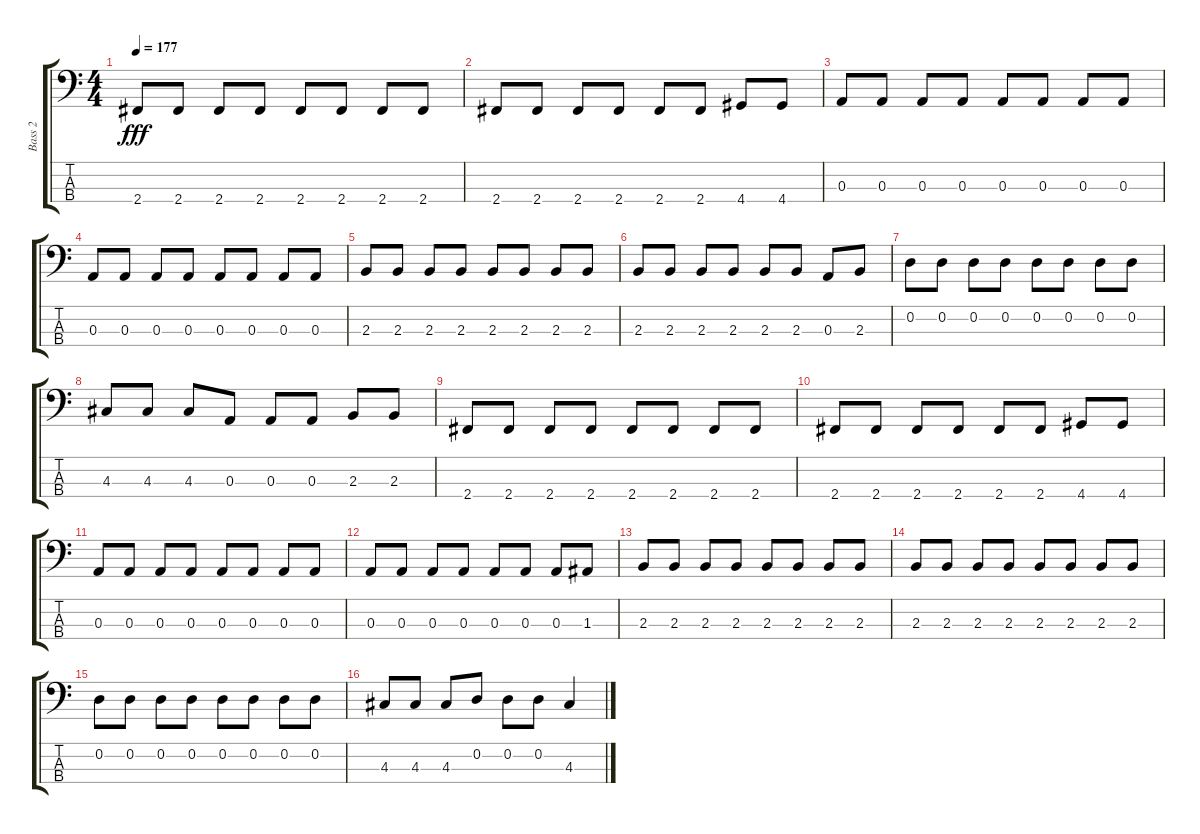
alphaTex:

\track ("Bass 2" "Bass 2") {instrument electricbasspick}
\staff {score tabs}
\tuning (G2 D2 A1 E1) {hide}
\ts (4 4)
\tempo 177
\clef f4
\ks c
2.4.8{dy fff} 2.4.8 2.4.8 2.4.8 2.4.8 2.4.8 2.4.8 2.4.8 |
2.4.8 2.4.8 2.4.8 2.4.8 2.4.8 2.4.8 4.4.8 4.4.8 |
0.3.8 0.3.8 0.3.8 0.3.8 0.3.8 0.3.8 0.3.8 0.3.8 |
0.3.8 0.3.8 0.3.8 0.3.8 0.3.8 0.3.8 0.3.8 0.3.8 |
2.3.8 2.3.8 2.3.8 2.3.8 2.3.8 2.3.8 2.3.8 2.3.8 |
2.3.8 2.3.8 2.3.8 2.3.8 2.3.8 2.3.8 0.3.8 2.3.8 |
0.2.8 0.2.8 0.2.8 0.2.8 0.2.8 0.2.8 0.2.8 0.2.8 |
4.3.8 4.3.8 4.3.8 0.3.8 0.3.8 0.3.8 2.3.8 2.3.8 |
2.4.8 2.4.8 2.4.8 2.4.8 2.4.8 2.4.8 2.4.8 2.4.8 |
2.4.8 2.4.8 2.4.8 2.4.8 2.4.8 2.4.8 4.4.8 4.4.8 |
0.3.8 0.3.8 0.3.8 0.3.8 0.3.8 0.3.8 0.3.8 0.3.8 |
0.3.8 0.3.8 0.3.8 0.3.8 0.3.8 0.3.8 0.3.8 1.3.8 |
2.3.8 2.3.8 2.3.8 2.3.8 2.3.8 2.3.8 2.3.8 2.3.8 |
2.3.8 2.3.8 2.3.8 2.3.8 2.3.8 2.3.8 2.3.8 2.3.8 |
0.2.8 0.2.8 0.2.8 0.2.8 0.2.8 0.2.8 0.2.8 0.2.8 |
4.3.8 4.3.8 4.3.8 0.2.8 0.2.8 0.2.8 4.3.4
